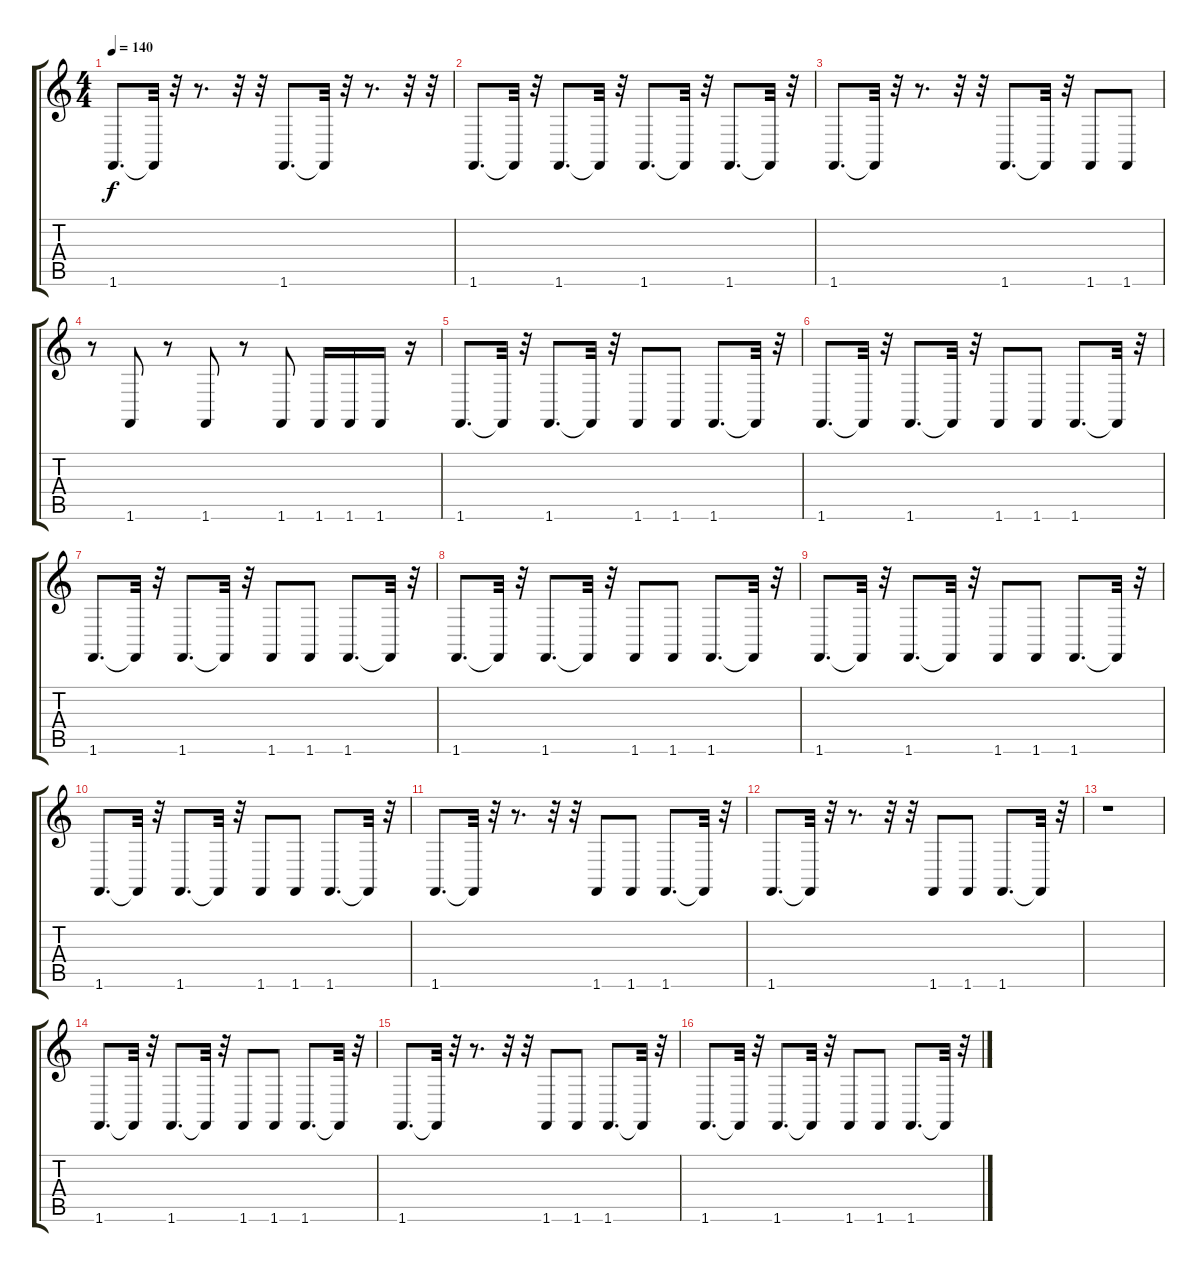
\track "" {instrument acousticgrandpiano}
\staff {score tabs}
\tuning (E4 B3 G3 D3 A2 E2) {hide}
\ts (4 4)
\tempo 140
\clef g2
\ks c
1.6.8{d dy f} 1.6{t}.32 r.32 r.8{d} r.32 r.32 1.6.8{d} 1.6{t}.32 r.32 r.8{d} r.32 r.32 |
1.6.8{d} 1.6{t}.32 r.32 1.6.8{d} 1.6{t}.32 r.32 1.6.8{d} 1.6{t}.32 r.32 1.6.8{d} 1.6{t}.32 r.32 |
1.6.8{d} 1.6{t}.32 r.32 r.8{d} r.32 r.32 1.6.8{d} 1.6{t}.32 r.32 1.6.8 1.6.8 |
r.8 1.6.8 r.8 1.6.8 r.8 1.6.8 1.6.16 1.6.16 1.6.16 r.16 |
1.6.8{d} 1.6{t}.32 r.32 1.6.8{d} 1.6{t}.32 r.32 1.6.8 1.6.8 1.6.8{d} 1.6{t}.32 r.32 |
1.6.8{d} 1.6{t}.32 r.32 1.6.8{d} 1.6{t}.32 r.32 1.6.8 1.6.8 1.6.8{d} 1.6{t}.32 r.32 |
1.6.8{d} 1.6{t}.32 r.32 1.6.8{d} 1.6{t}.32 r.32 1.6.8 1.6.8 1.6.8{d} 1.6{t}.32 r.32 |
1.6.8{d} 1.6{t}.32 r.32 1.6.8{d} 1.6{t}.32 r.32 1.6.8 1.6.8 1.6.8{d} 1.6{t}.32 r.32 |
1.6.8{d} 1.6{t}.32 r.32 1.6.8{d} 1.6{t}.32 r.32 1.6.8 1.6.8 1.6.8{d} 1.6{t}.32 r.32 |
1.6.8{d} 1.6{t}.32 r.32 1.6.8{d} 1.6{t}.32 r.32 1.6.8 1.6.8 1.6.8{d} 1.6{t}.32 r.32 |
1.6.8{d} 1.6{t}.32 r.32 r.8{d} r.32 r.32 1.6.8 1.6.8 1.6.8{d} 1.6{t}.32 r.32 |
1.6.8{d} 1.6{t}.32 r.32 r.8{d} r.32 r.32 1.6.8 1.6.8 1.6.8{d} 1.6{t}.32 r.32 |
r.1 |
1.6.8{d} 1.6{t}.32 r.32 1.6.8{d} 1.6{t}.32 r.32 1.6.8 1.6.8 1.6.8{d} 1.6{t}.32 r.32 |
1.6.8{d} 1.6{t}.32 r.32 r.8{d} r.32 r.32 1.6.8 1.6.8 1.6.8{d} 1.6{t}.32 r.32 |
1.6.8{d} 1.6{t}.32 r.32 1.6.8{d} 1.6{t}.32 r.32 1.6.8 1.6.8 1.6.8{d} 1.6{t}.32 r.32
